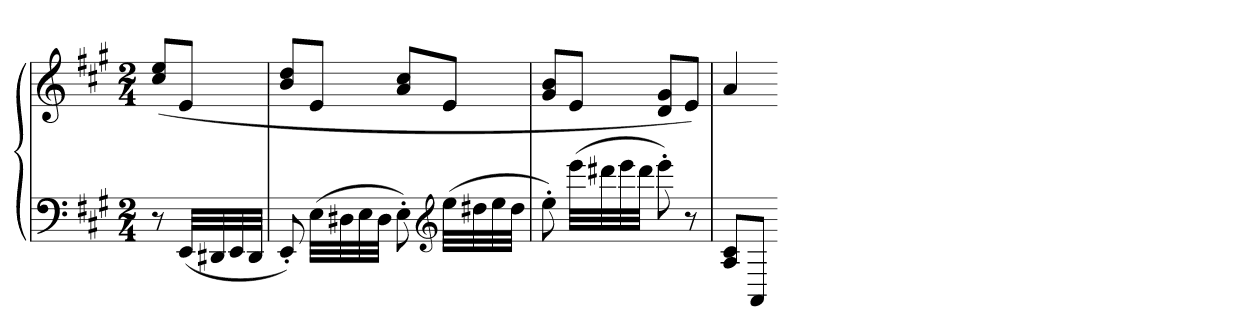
**kern	**kern
*part1	*part1
*staff2	*staff1
*clefF4	*clefG2
*k[f#c#g#]	*k[f#c#g#]
*A:	*A:
*M2/4	*M2/4
=	=
8r	(8cc# 8eeL
(32EELLL	8eJ
32DD#X	.
32EE	.
32DD#JJJ	.
=195	=195
8EE')	8b 8ddL
(32ELLL	8eJ
32D#X	.
32E	.
32D#JJJ	.
8E')	8a 8cc#L
*clefG2	*
(32eeLLL	8eJ
32dd#X	.
32ee	.
32dd#JJJ	.
=196	=196
8ee')	8g# 8bL
(32eeeLLL	8eJ
32ddd#X	.
32eee	.
32ddd#JJJ	.
8eee')	8d 8g#L
8r	8eJ)
=199	=199
8A 8c#L	4a
8AAJ	.
=-	=-
*-	*-
